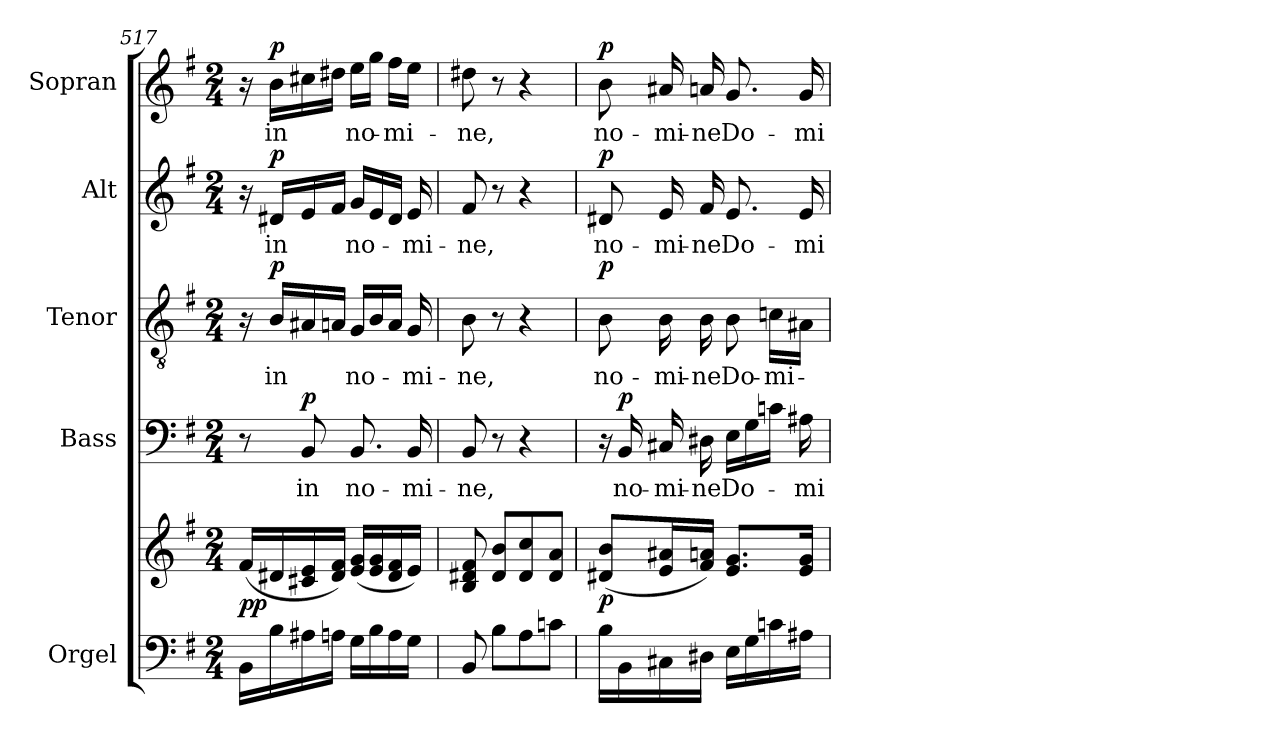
**kern	**kern	**dynam	**kern	**text	**dynam	**kern	**text	**dynam	**kern	**text	**dynam	**kern	**text	**dynam
*part5	*part5	*part5	*part4	*part4	*part4	*part3	*part3	*part3	*part2	*part2	*part2	*part1	*part1	*part1
*staff6	*staff5	*staff5/6	*staff4	*staff4	*staff4	*staff3	*staff3	*staff3	*staff2	*staff2	*staff2	*staff1	*staff1	*staff1
*I"Orgel	*	*	*I"Bass	*	*	*I"Tenor	*	*	*I"Alt	*	*	*I"Sopran	*	*
*I'Org.	*	*	*I'B.	*	*	*I'T.	*	*	*I'A.	*	*	*I'S.	*	*
!!LO:PB:g=z
*clefF4	*clefG2	*	*clefF4	*	*	*clefGv2	*	*	*clefG2	*	*	*clefG2	*	*
*k[f#]	*k[f#]	*	*k[f#]	*	*	*k[f#]	*	*	*k[f#]	*	*	*k[f#]	*	*
*G:	*G:	*	*G:	*	*	*G:	*	*	*G:	*	*	*G:	*	*
*M2/4	*M2/4	*	*M2/4	*	*	*M2/4	*	*	*M2/4	*	*	*M2/4	*	*
=517	=517	=517	=517	=517	=517	=517	=517	=517	=517	=517	=517	=517	=517	=517
!	!	!LO:DY:b	!	!	!	!	!	!	!	!	!	!	!	!
16BB\LL	(<16f#/LL	pp	8r	.	.	16r	.	.	16r	.	.	16r	.	.
!	!	!	!	!	!	!	!LO:LY:b	!LO:DY:a	!	!LO:LY:b	!LO:DY:a	!	!LO:LY:b	!LO:DY:a
16B\	16d#X/	.	.	.	.	16B/LL	in	p	16d#X/LL	in	p	16b\LL	in	p
!	!	!	!	!LO:LY:b	!LO:DY:a	!	!	!	!	!	!	!	!	!
16A#X\	16c#X/ 16e/	.	8BB/	in	p	16A#X/	.	.	16e/	.	.	16cc#X\	.	.
16An\JJ	16d#/ 16f#/JJ)	.	.	.	.	16An/JJ	.	.	16f#/JJ	.	.	16dd#X\JJ	.	.
!	!	!	!	!LO:LY:b	!	!	!LO:LY:b	!	!	!LO:LY:b	!	!	!LO:LY:b	!
16G\LL	(<16e/ 16g/LL	.	8.BB/	no-	.	16G/LL	no-	.	16g/LL	no-	.	16ee\LL	no-	.
16B\	16e/ 16g/	.	.	.	.	16B/	.	.	16e/	.	.	16gg\JJ	.	.
!	!	!	!	!	!	!	!	!	!	!	!	!	!LO:LY:b	!
16A\	16d#/ 16f#/	.	.	.	.	16A/JJ	.	.	16d#/JJ	.	.	16ff#\LL	-mi-	.
!	!	!	!	!LO:LY:b	!	!	!LO:LY:b	!	!	!LO:LY:b	!	!	!	!
16G\JJ	16e/JJ)	.	16BB/	-mi-	.	16G/	-mi-	.	16e/	-mi-	.	16ee\JJ	.	.
=518	=518	=518	=518	=518	=518	=518	=518	=518	=518	=518	=518	=518	=518	=518
!	!	!	!	!LO:LY:b	!	!	!LO:LY:b	!	!	!LO:LY:b	!	!	!LO:LY:b	!
8BB/	8B/ 8d#X/ 8f#/	.	8BB/	-ne,	.	8B\	-ne,	.	8f#/	-ne,	.	8dd#X\	-ne,	.
8B\L	8d#/ 8b/L	.	8r	.	.	8r	.	.	8r	.	.	8r	.	.
8A\	8d#/ 8cc/	.	4r	.	.	4r	.	.	4r	.	.	4r	.	.
8cn\J	8d#/ 8a/J	.	.	.	.	.	.	.	.	.	.	.	.	.
=519	=519	=519	=519	=519	=519	=519	=519	=519	=519	=519	=519	=519	=519	=519
!	!	!LO:DY:b	!	!	!	!	!LO:LY:b	!LO:DY:a	!	!LO:LY:b	!LO:DY:a	!	!LO:LY:b	!LO:DY:a
16B\LL	(<8d#X/ 8b/L	p	16r	.	.	8B\	no-	p	8d#X/	no-	p	8b\	no-	p
!	!	!	!	!LO:LY:b	!LO:DY:a	!	!	!	!	!	!	!	!	!
16BB\	.	.	16BB/	no-	p	.	.	.	.	.	.	.	.	.
!	!	!	!	!LO:LY:b	!	!	!LO:LY:b	!	!	!LO:LY:b	!	!	!LO:LY:b	!
16C#X\	16e/ 16a#X/L	.	16C#X/	-mi-	.	16B\	-mi-	.	16e/	-mi-	.	16a#X/	-mi-	.
!	!	!	!	!LO:LY:b	!	!	!LO:LY:b	!	!	!LO:LY:b	!	!	!LO:LY:b	!
16D#X\JJ	16f#/ 16an/JJ)	.	16D#X\	-ne	.	16B\	-ne	.	16f#/	-ne	.	16an/	-ne	.
!	!	!	!	!LO:LY:b	!	!	!LO:LY:b	!	!	!LO:LY:b	!	!	!LO:LY:b	!
16E\LL	8.e/ 8.g/L	.	16E\LL	Do-	.	8B\	Do-	.	8.e/	Do-	.	8.g/	Do-	.
16G\	.	.	16G\	.	.	.	.	.	.	.	.	.	.	.
!	!	!	!	!	!	!	!LO:LY:b	!	!	!	!	!	!	!
16cn\	.	.	16cn\JJ	.	.	16cn\LL	-mi-	.	.	.	.	.	.	.
!	!	!	!	!LO:LY:b	!	!	!	!	!	!LO:LY:b	!	!	!LO:LY:b	!
16A#X\JJ	16e/ 16g/Jk	.	16A#X\	-mi-	.	16A#X\JJ	.	.	16e/	-mi-	.	16g/	-mi-	.
=	=	=	=	=	=	=	=	=	=	=	=	=	=	=
*-	*-	*-	*-	*-	*-	*-	*-	*-	*-	*-	*-	*-	*-	*-
